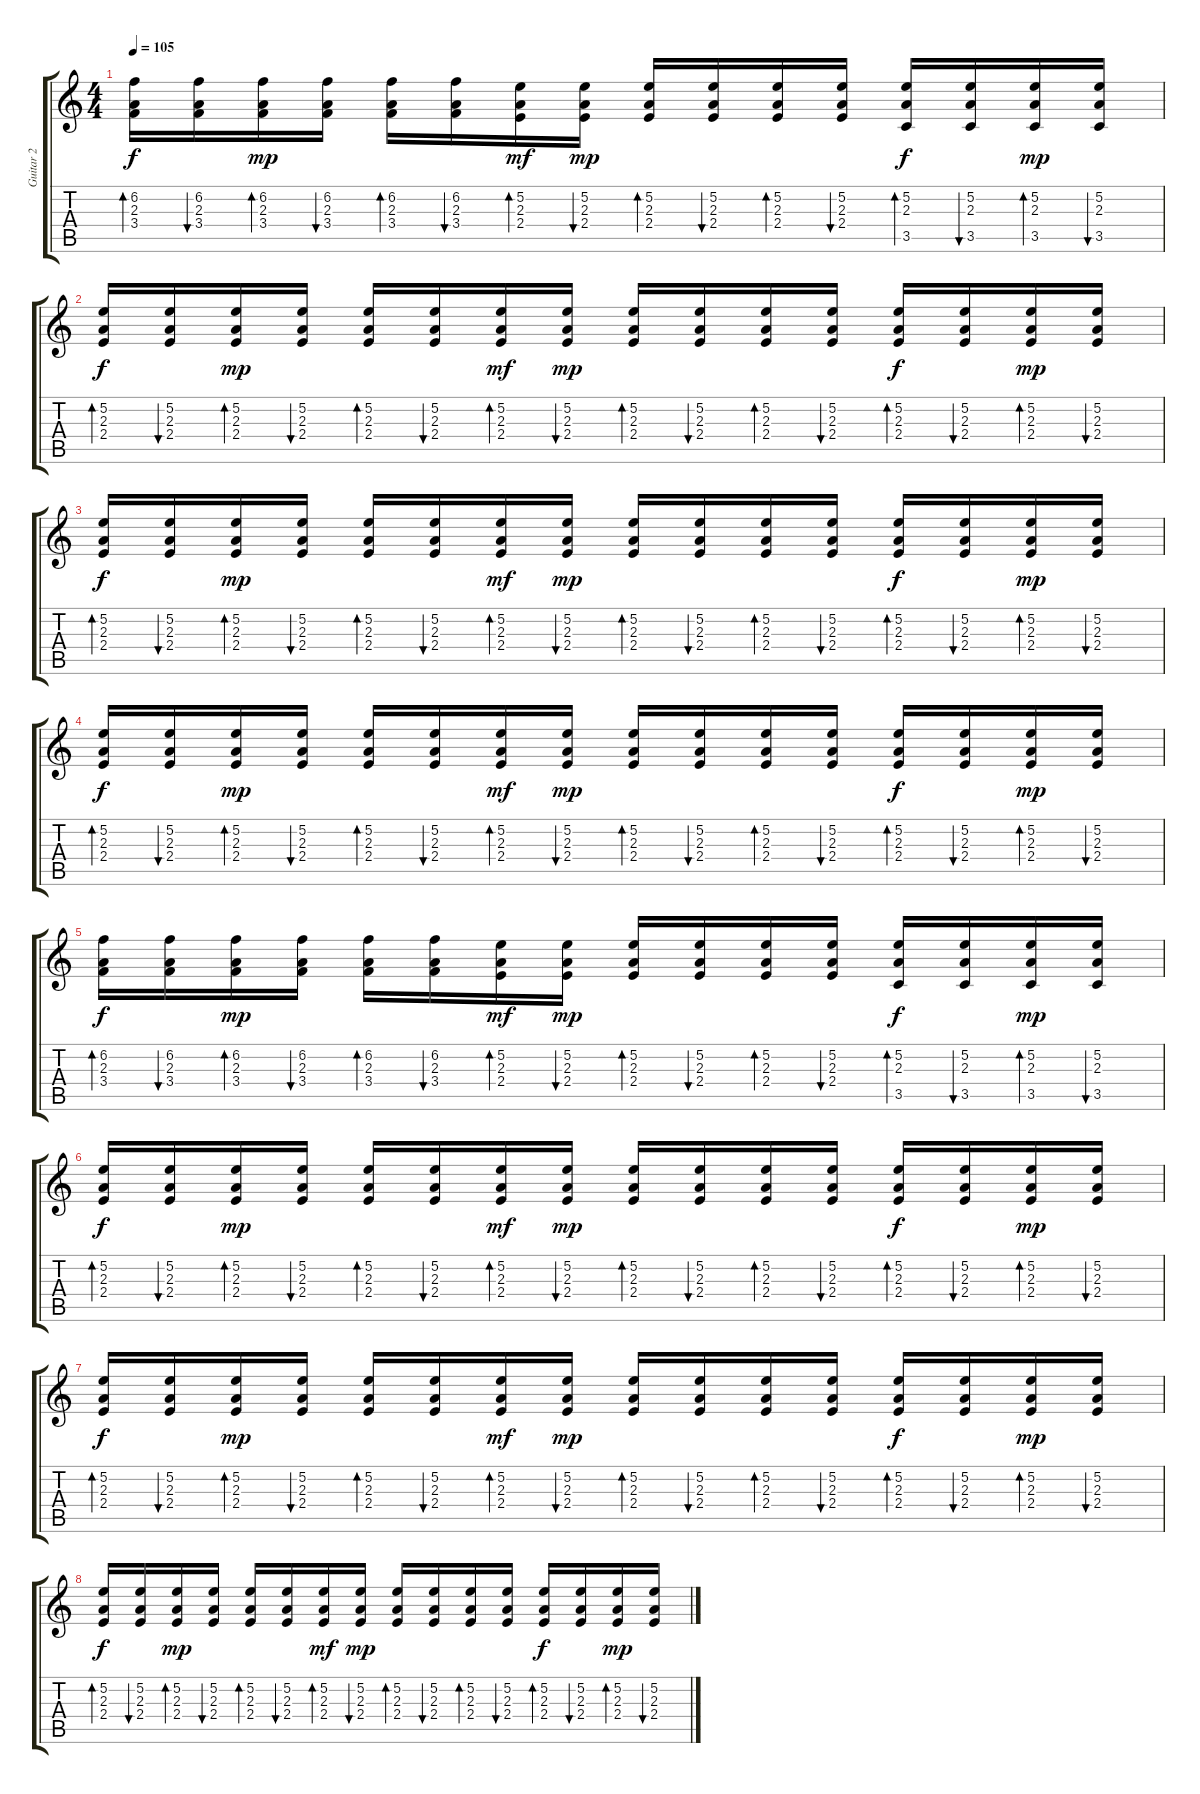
\track ("Guitar 2" "Guitar 2") {instrument distortionguitar}
\staff {score tabs}
\tuning (E4 B3 G3 D3 A2 E2) {hide}
\ts (4 4)
\tempo 105
\clef g2
\ks c
(6.2 2.3 3.4).16{bd 60 dy f} (6.2 2.3 3.4).16{bu 60} (6.2 2.3 3.4).16{bd 60 dy mp} (6.2 2.3 3.4).16{bu 60} (6.2 2.3 3.4).16{bd 60} (6.2 2.3 3.4).16{bu 60} (5.2 2.3 2.4).16{bd 60 dy mf} (5.2 2.3 2.4).16{bu 60 dy mp} (5.2 2.3 2.4).16{bd 60} (5.2 2.3 2.4).16{bu 60} (5.2 2.3 2.4).16{bd 60} (5.2 2.3 2.4).16{bu 60} (5.2 2.3 3.5).16{bd 60 dy f} (5.2 2.3 3.5).16{bu 60} (5.2 2.3 3.5).16{bd 60 dy mp} (5.2 2.3 3.5).16{bu 60} |
(5.2 2.3 2.4).16{bd 60 dy f} (5.2 2.3 2.4).16{bu 60} (5.2 2.3 2.4).16{bd 60 dy mp} (5.2 2.3 2.4).16{bu 60} (5.2 2.3 2.4).16{bd 60} (5.2 2.3 2.4).16{bu 60} (5.2 2.3 2.4).16{bd 60 dy mf} (5.2 2.3 2.4).16{bu 60 dy mp} (5.2 2.3 2.4).16{bd 60} (5.2 2.3 2.4).16{bu 60} (5.2 2.3 2.4).16{bd 60} (5.2 2.3 2.4).16{bu 60} (5.2 2.3 2.4).16{bd 60 dy f} (5.2 2.3 2.4).16{bu 60} (5.2 2.3 2.4).16{bd 60 dy mp} (5.2 2.3 2.4).16{bu 60} |
(5.2 2.3 2.4).16{bd 60 dy f} (5.2 2.3 2.4).16{bu 60} (5.2 2.3 2.4).16{bd 60 dy mp} (5.2 2.3 2.4).16{bu 60} (5.2 2.3 2.4).16{bd 60} (5.2 2.3 2.4).16{bu 60} (5.2 2.3 2.4).16{bd 60 dy mf} (5.2 2.3 2.4).16{bu 60 dy mp} (5.2 2.3 2.4).16{bd 60} (5.2 2.3 2.4).16{bu 60} (5.2 2.3 2.4).16{bd 60} (5.2 2.3 2.4).16{bu 60} (5.2 2.3 2.4).16{bd 60 dy f} (5.2 2.3 2.4).16{bu 60} (5.2 2.3 2.4).16{bd 60 dy mp} (5.2 2.3 2.4).16{bu 60} |
(5.2 2.3 2.4).16{bd 60 dy f} (5.2 2.3 2.4).16{bu 60} (5.2 2.3 2.4).16{bd 60 dy mp} (5.2 2.3 2.4).16{bu 60} (5.2 2.3 2.4).16{bd 60} (5.2 2.3 2.4).16{bu 60} (5.2 2.3 2.4).16{bd 60 dy mf} (5.2 2.3 2.4).16{bu 60 dy mp} (5.2 2.3 2.4).16{bd 60} (5.2 2.3 2.4).16{bu 60} (5.2 2.3 2.4).16{bd 60} (5.2 2.3 2.4).16{bu 60} (5.2 2.3 2.4).16{bd 60 dy f} (5.2 2.3 2.4).16{bu 60} (5.2 2.3 2.4).16{bd 60 dy mp} (5.2 2.3 2.4).16{bu 60} |
(6.2 2.3 3.4).16{bd 60 dy f} (6.2 2.3 3.4).16{bu 60} (6.2 2.3 3.4).16{bd 60 dy mp} (6.2 2.3 3.4).16{bu 60} (6.2 2.3 3.4).16{bd 60} (6.2 2.3 3.4).16{bu 60} (5.2 2.3 2.4).16{bd 60 dy mf} (5.2 2.3 2.4).16{bu 60 dy mp} (5.2 2.3 2.4).16{bd 60} (5.2 2.3 2.4).16{bu 60} (5.2 2.3 2.4).16{bd 60} (5.2 2.3 2.4).16{bu 60} (5.2 2.3 3.5).16{bd 60 dy f} (5.2 2.3 3.5).16{bu 60} (5.2 2.3 3.5).16{bd 60 dy mp} (5.2 2.3 3.5).16{bu 60} |
(5.2 2.3 2.4).16{bd 60 dy f} (5.2 2.3 2.4).16{bu 60} (5.2 2.3 2.4).16{bd 60 dy mp} (5.2 2.3 2.4).16{bu 60} (5.2 2.3 2.4).16{bd 60} (5.2 2.3 2.4).16{bu 60} (5.2 2.3 2.4).16{bd 60 dy mf} (5.2 2.3 2.4).16{bu 60 dy mp} (5.2 2.3 2.4).16{bd 60} (5.2 2.3 2.4).16{bu 60} (5.2 2.3 2.4).16{bd 60} (5.2 2.3 2.4).16{bu 60} (5.2 2.3 2.4).16{bd 60 dy f} (5.2 2.3 2.4).16{bu 60} (5.2 2.3 2.4).16{bd 60 dy mp} (5.2 2.3 2.4).16{bu 60} |
(5.2 2.3 2.4).16{bd 60 dy f volume 0} (5.2 2.3 2.4).16{bu 60} (5.2 2.3 2.4).16{bd 60 dy mp} (5.2 2.3 2.4).16{bu 60} (5.2 2.3 2.4).16{bd 60} (5.2 2.3 2.4).16{bu 60} (5.2 2.3 2.4).16{bd 60 dy mf} (5.2 2.3 2.4).16{bu 60 dy mp} (5.2 2.3 2.4).16{bd 60} (5.2 2.3 2.4).16{bu 60} (5.2 2.3 2.4).16{bd 60} (5.2 2.3 2.4).16{bu 60} (5.2 2.3 2.4).16{bd 60 dy f} (5.2 2.3 2.4).16{bu 60} (5.2 2.3 2.4).16{bd 60 dy mp} (5.2 2.3 2.4).16{bu 60} |
(5.2 2.3 2.4).16{bd 60 dy f} (5.2 2.3 2.4).16{bu 60} (5.2 2.3 2.4).16{bd 60 dy mp} (5.2 2.3 2.4).16{bu 60} (5.2 2.3 2.4).16{bd 60} (5.2 2.3 2.4).16{bu 60} (5.2 2.3 2.4).16{bd 60 dy mf} (5.2 2.3 2.4).16{bu 60 dy mp} (5.2 2.3 2.4).16{bd 60} (5.2 2.3 2.4).16{bu 60} (5.2 2.3 2.4).16{bd 60} (5.2 2.3 2.4).16{bu 60} (5.2 2.3 2.4).16{bd 60 dy f} (5.2 2.3 2.4).16{bu 60} (5.2 2.3 2.4).16{bd 60 dy mp} (5.2 2.3 2.4).16{bu 60}
